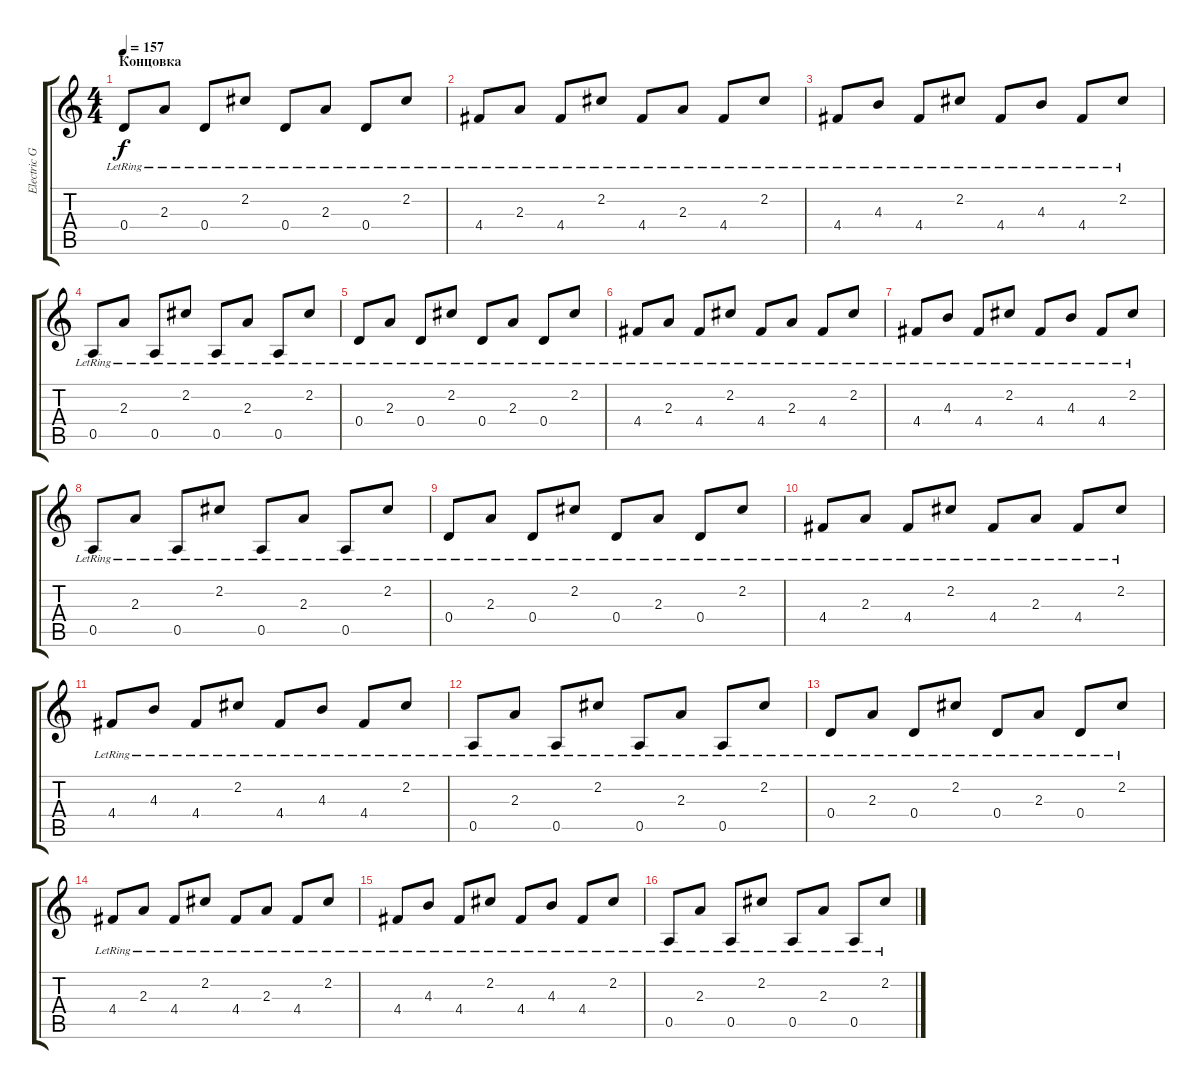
\track ("Electric Guitar" "Electric G") {instrument electricguitarclean}
\staff {score tabs}
\tuning (E4 B3 G3 D3 A2 D2) {hide}
\ts (4 4)
\section ("" "Концовка")
\tempo 157
\clef g2
\ks c
0.4{lr}.8{dy f} 2.3{lr}.8 0.4{lr}.8 2.2{lr}.8 0.4{lr}.8 2.3{lr}.8 0.4{lr}.8 2.2{lr}.8 |
4.4{lr}.8 2.3{lr}.8 4.4{lr}.8 2.2{lr}.8 4.4{lr}.8 2.3{lr}.8 4.4{lr}.8 2.2{lr}.8 |
4.4{lr}.8 4.3{lr}.8 4.4{lr}.8 2.2{lr}.8 4.4{lr}.8 4.3{lr}.8 4.4{lr}.8 2.2{lr}.8 |
0.5{lr}.8 2.3{lr}.8 0.5{lr}.8 2.2{lr}.8 0.5{lr}.8 2.3{lr}.8 0.5{lr}.8 2.2{lr}.8 |
0.4{lr}.8 2.3{lr}.8 0.4{lr}.8 2.2{lr}.8 0.4{lr}.8 2.3{lr}.8 0.4{lr}.8 2.2{lr}.8 |
4.4{lr}.8 2.3{lr}.8 4.4{lr}.8 2.2{lr}.8 4.4{lr}.8 2.3{lr}.8 4.4{lr}.8 2.2{lr}.8 |
4.4{lr}.8 4.3{lr}.8 4.4{lr}.8 2.2{lr}.8 4.4{lr}.8 4.3{lr}.8 4.4{lr}.8 2.2{lr}.8 |
0.5{lr}.8 2.3{lr}.8 0.5{lr}.8 2.2{lr}.8 0.5{lr}.8 2.3{lr}.8 0.5{lr}.8 2.2{lr}.8 |
0.4{lr}.8 2.3{lr}.8 0.4{lr}.8 2.2{lr}.8 0.4{lr}.8 2.3{lr}.8 0.4{lr}.8 2.2{lr}.8 |
4.4{lr}.8 2.3{lr}.8 4.4{lr}.8 2.2{lr}.8 4.4{lr}.8 2.3{lr}.8 4.4{lr}.8 2.2{lr}.8 |
4.4{lr}.8 4.3{lr}.8 4.4{lr}.8 2.2{lr}.8 4.4{lr}.8 4.3{lr}.8 4.4{lr}.8 2.2{lr}.8 |
0.5{lr}.8 2.3{lr}.8 0.5{lr}.8 2.2{lr}.8 0.5{lr}.8 2.3{lr}.8 0.5{lr}.8 2.2{lr}.8 |
0.4{lr}.8 2.3{lr}.8 0.4{lr}.8 2.2{lr}.8 0.4{lr}.8 2.3{lr}.8 0.4{lr}.8 2.2{lr}.8 |
4.4{lr}.8 2.3{lr}.8 4.4{lr}.8 2.2{lr}.8 4.4{lr}.8 2.3{lr}.8 4.4{lr}.8 2.2{lr}.8 |
4.4{lr}.8 4.3{lr}.8 4.4{lr}.8 2.2{lr}.8 4.4{lr}.8 4.3{lr}.8 4.4{lr}.8 2.2{lr}.8 |
0.5{lr}.8 2.3{lr}.8 0.5{lr}.8 2.2{lr}.8 0.5{lr}.8 2.3{lr}.8 0.5{lr}.8 2.2{lr}.8
